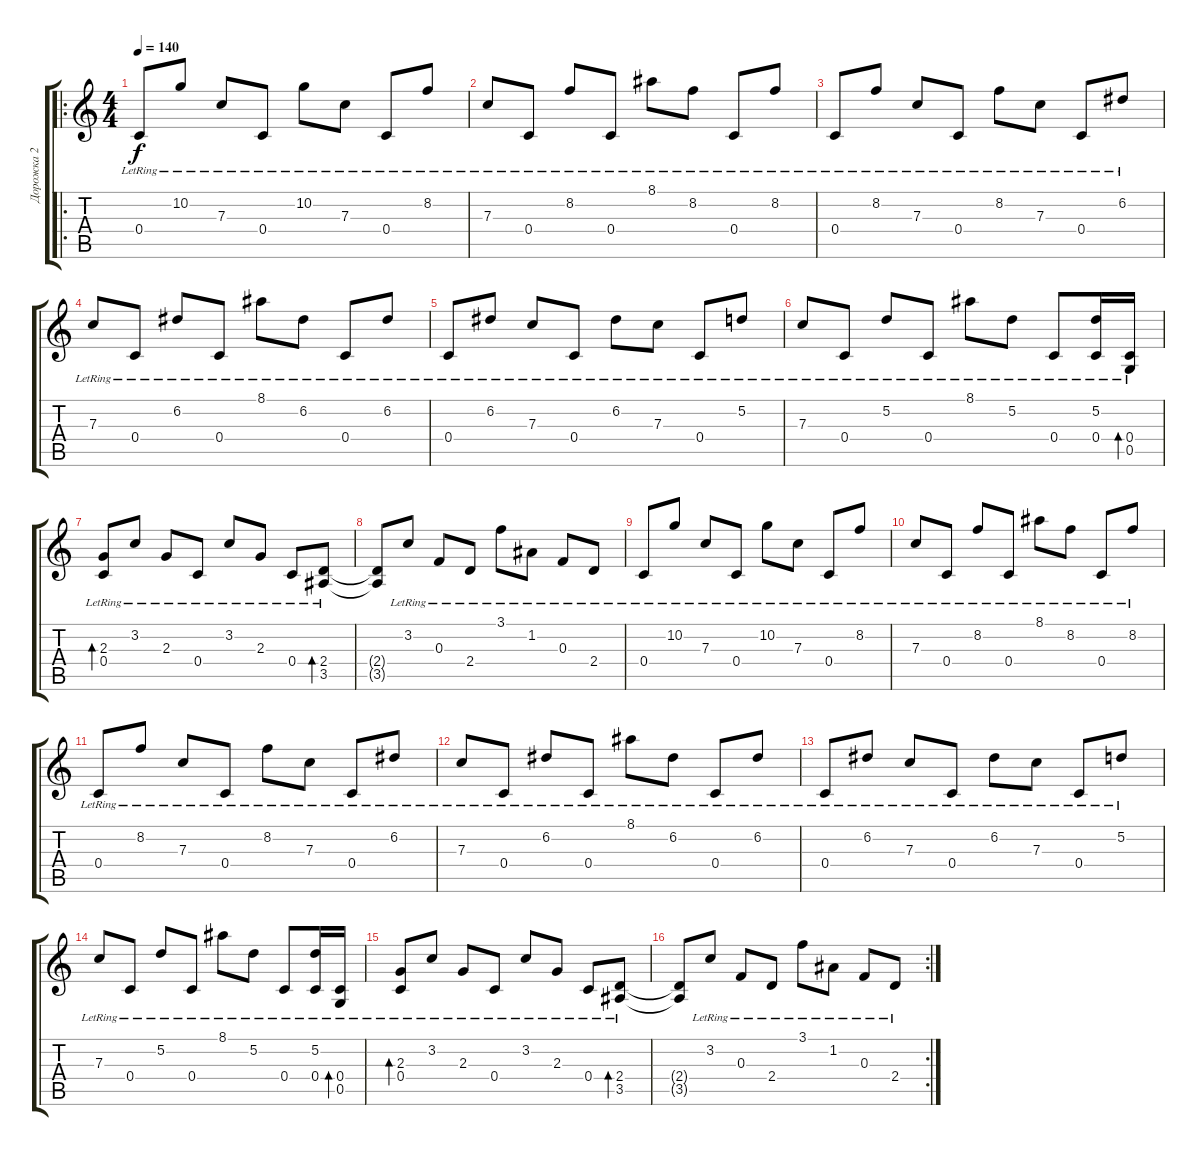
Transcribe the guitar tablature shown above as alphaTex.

\track ("Дорожка 2" "Дорожка 2") {instrument acousticguitarnylon}
\staff {score tabs}
\tuning (D4 A3 F3 C3 G2 D2) {hide}
\ro
\ts (4 4)
\tempo 140
\clef g2
\ks c
0.4{lr}.8{dy f instrument acousticguitarsteel} 10.2{lr}.8 7.3{lr}.8 0.4{lr}.8 10.2{lr}.8 7.3{lr}.8 0.4{lr}.8 8.2{lr}.8 |
7.3{lr}.8 0.4{lr}.8 8.2{lr}.8 0.4{lr}.8 8.1{lr}.8 8.2{lr}.8 0.4{lr}.8 8.2{lr}.8 |
0.4{lr}.8 8.2{lr}.8 7.3{lr}.8 0.4{lr}.8 8.2{lr}.8 7.3{lr}.8 0.4{lr}.8 6.2{lr}.8 |
7.3{lr}.8 0.4{lr}.8 6.2{lr}.8 0.4{lr}.8 8.1{lr}.8 6.2{lr}.8 0.4{lr}.8 6.2{lr}.8 |
0.4{lr}.8 6.2{lr}.8 7.3{lr}.8 0.4{lr}.8 6.2{lr}.8 7.3{lr}.8 0.4{lr}.8 5.2{lr}.8 |
7.3{lr}.8 0.4{lr}.8 5.2{lr}.8 0.4{lr}.8 8.1{lr}.8 5.2{lr}.8 0.4{lr}.8 (5.2{lr} 0.4{lr}).16 (0.4{lr} 0.5{lr}).16{bd 480} |
(2.3{lr} 0.4{lr}).8{bd 120} 3.2{lr}.8 2.3{lr}.8 0.4{lr}.8 3.2{lr}.8 2.3{lr}.8 0.4{lr}.8 (2.4{lr} 3.5{lr}).8{bd 480} |
(2.4{t} 3.5{t}).8 3.2{lr}.8 0.3{lr}.8 2.4{lr}.8 3.1{lr}.8 1.2{lr}.8 0.3{lr}.8 2.4{lr}.8 |
0.4{lr}.8 10.2{lr}.8 7.3{lr}.8 0.4{lr}.8 10.2{lr}.8 7.3{lr}.8 0.4{lr}.8 8.2{lr}.8 |
7.3{lr}.8 0.4{lr}.8 8.2{lr}.8 0.4{lr}.8 8.1{lr}.8 8.2{lr}.8 0.4{lr}.8 8.2{lr}.8 |
0.4{lr}.8 8.2{lr}.8 7.3{lr}.8 0.4{lr}.8 8.2{lr}.8 7.3{lr}.8 0.4{lr}.8 6.2{lr}.8 |
7.3{lr}.8 0.4{lr}.8 6.2{lr}.8 0.4{lr}.8 8.1{lr}.8 6.2{lr}.8 0.4{lr}.8 6.2{lr}.8 |
0.4{lr}.8 6.2{lr}.8 7.3{lr}.8 0.4{lr}.8 6.2{lr}.8 7.3{lr}.8 0.4{lr}.8 5.2{lr}.8 |
7.3{lr}.8 0.4{lr}.8 5.2{lr}.8 0.4{lr}.8 8.1{lr}.8 5.2{lr}.8 0.4{lr}.8 (5.2{lr} 0.4{lr}).16 (0.4{lr} 0.5{lr}).16{bd 480} |
(2.3{lr} 0.4{lr}).8{bd 120} 3.2{lr}.8 2.3{lr}.8 0.4{lr}.8 3.2{lr}.8 2.3{lr}.8 0.4{lr}.8 (2.4{lr} 3.5{lr}).8{bd 480} |
\rc 2
(2.4{t} 3.5{t}).8 3.2{lr}.8 0.3{lr}.8 2.4{lr}.8 3.1{lr}.8 1.2{lr}.8 0.3{lr}.8 2.4{lr}.8
